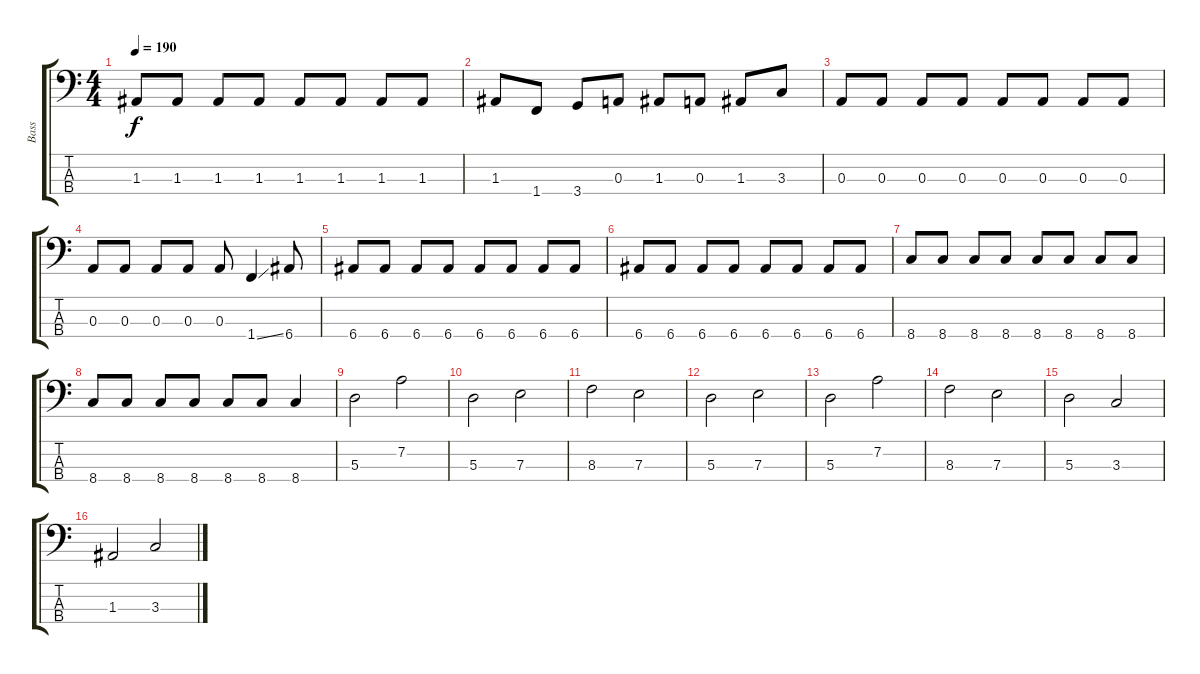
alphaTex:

\track ("Bass" "Bass") {instrument electricbasspick}
\staff {score tabs}
\tuning (G2 D2 A1 E1) {hide}
\ts (4 4)
\tempo 190
\clef f4
\ks c
1.3.8{dy f} 1.3.8 1.3.8 1.3.8 1.3.8 1.3.8 1.3.8 1.3.8 |
1.3.8 1.4.8 3.4.8 0.3.8 1.3.8 0.3.8 1.3.8 3.3.8 |
0.3.8 0.3.8 0.3.8 0.3.8 0.3.8 0.3.8 0.3.8 0.3.8 |
0.3.8 0.3.8 0.3.8 0.3.8 0.3.8 1.4{ss}.4 6.4.8 |
6.4.8 6.4.8 6.4.8 6.4.8 6.4.8 6.4.8 6.4.8 6.4.8 |
6.4.8 6.4.8 6.4.8 6.4.8 6.4.8 6.4.8 6.4.8 6.4.8 |
8.4.8 8.4.8 8.4.8 8.4.8 8.4.8 8.4.8 8.4.8 8.4.8 |
8.4.8 8.4.8 8.4.8 8.4.8 8.4.8 8.4.8 8.4.4 |
5.3.2 7.2.2 |
5.3.2 7.3.2 |
8.3.2 7.3.2 |
5.3.2 7.3.2 |
5.3.2 7.2.2 |
8.3.2 7.3.2 |
5.3.2 3.3.2 |
1.3.2 3.3.2
